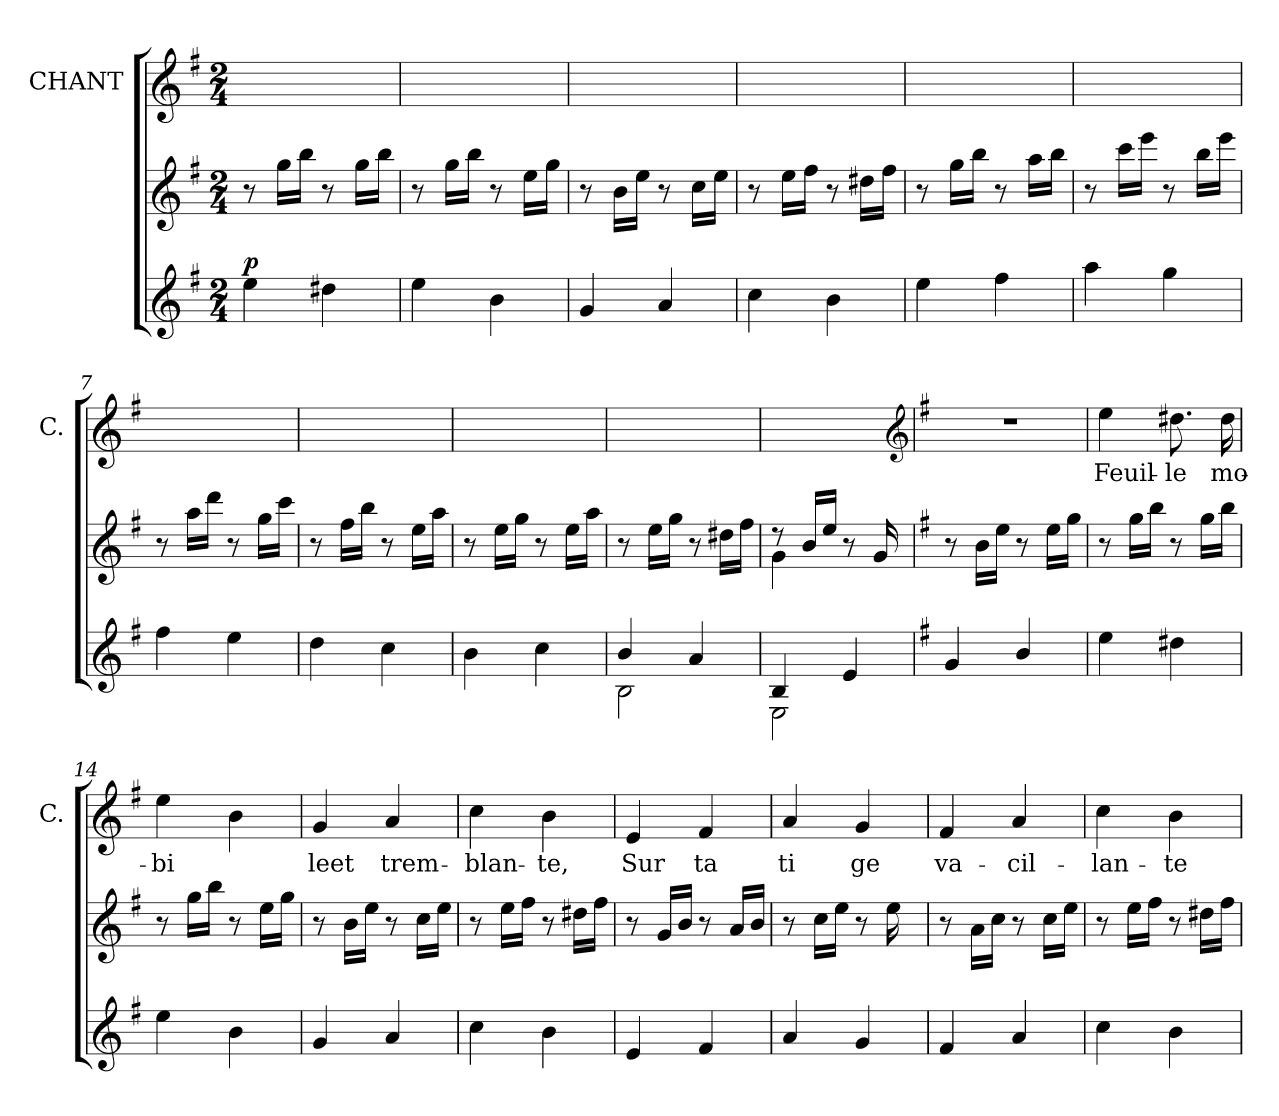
**kern	**dynam	**kern	**kern	**text
*part3	*part3	*part2	*part1	*part1
*staff3	*staff3	*staff2	*staff1	*staff1
*	*	*	*I"CHANT	*
*	*	*	*I'C.	*
*clefG2	*	*clefG2	*clefG2	*
*k[f#]	*	*k[f#]	*k[f#]	*
*M2/4	*	*M2/4	*M2/4	*
=1	=1	=1	=1	=1
!	!LO:DY:a	!	!	!
4eei\	p	8r	2ryy	.
.	.	16ggj\LL	.	.
.	.	16bbj\JJ	.	.
4dd#Xi\	.	8r	.	.
.	.	16ggj\LL	.	.
.	.	16bbj\JJ	.	.
=2	=2	=2	=2	=2
4eei\	.	8r	2ryy	.
.	.	16ggj\LL	.	.
.	.	16bbj\JJ	.	.
4bi\	.	8r	.	.
.	.	16eej\LL	.	.
.	.	16ggj\JJ	.	.
=3	=3	=3	=3	=3
4gi/	.	8r	2ryy	.
.	.	16bj\LL	.	.
.	.	16eej\JJ	.	.
4ai/	.	8r	.	.
.	.	16ccj\LL	.	.
.	.	16eej\JJ	.	.
=4	=4	=4	=4	=4
4cci\	.	8r	2ryy	.
.	.	16eej\LL	.	.
.	.	16ff#j\JJ	.	.
4bi\	.	8r	.	.
.	.	16dd#Xj\LL	.	.
.	.	16ff#j\JJ	.	.
=5	=5	=5	=5	=5
4eei\	.	8r	2ryy	.
.	.	16ggj\LL	.	.
.	.	16bbj\JJ	.	.
4ff#i\	.	8r	.	.
.	.	16aaj\LL	.	.
.	.	16bbj\JJ	.	.
!!LO:LB:g=z
=6	=6	=6	=6	=6
4aai\	.	8r	2ryy	.
.	.	16cccj\LL	.	.
.	.	16eeej\JJ	.	.
4ggi\	.	8r	.	.
.	.	16bbj\LL	.	.
.	.	16eeej\JJ	.	.
=7	=7	=7	=7	=7
4ff#i\	.	8r	2ryy	.
.	.	16aaj\LL	.	.
.	.	16dddj\JJ	.	.
4eei\	.	8r	.	.
.	.	16ggj\LL	.	.
.	.	16cccj\JJ	.	.
=8	=8	=8	=8	=8
4ddi\	.	8r	2ryy	.
.	.	16ff#j\LL	.	.
.	.	16bbj\JJ	.	.
4cci\	.	8r	.	.
.	.	16eej\LL	.	.
.	.	16aaj\JJ	.	.
=9	=9	=9	=9	=9
4bi\	.	8r	2ryy	.
.	.	16eej\LL	.	.
.	.	16ggj\JJ	.	.
4cci\	.	8r	.	.
.	.	16eej\LL	.	.
.	.	16aaj\JJ	.	.
=10	=10	=10	=10	=10
*^	*	*	*	*
4bi/	2BZ\	.	8r	2ryy	.
.	.	.	16eej\LL	.	.
.	.	.	16ggj\JJ	.	.
4ai/	.	.	8r	.	.
.	.	.	16dd#Xj\LL	.	.
.	.	.	16ff#j\JJ	.	.
=11	=11	=11	=11	=11	=11
*	*	*	*^	*	*
4Bi/	2EV\	.	8r	4gZ\	2ryy	.
.	.	.	16bj/LL	.	.	.
.	.	.	16eej/JJ	.	.	.
4ei/	.	.	8r	4ryy	.	.
.	.	.	16gj/	.	.	.
.	.	.	16ryy	.	.	.
*v	*v	*	*	*	*	*
*	*	*v	*v	*	*
*	*	*	*clefG2	*
!!LO:LB:g=z
=12	=12	=12	=12	=12
*k[f#]	*	*k[f#]	*k[f#]	*
4gi/	.	8r	2r	.
.	.	16bj\LL	.	.
.	.	16eej\JJ	.	.
4bi/	.	8r	.	.
.	.	16eej\LL	.	.
.	.	16ggj\JJ	.	.
=13	=13	=13	=13	=13
4eei\	.	8r	4eej\	Feuil-
.	.	16ggj\LL	.	.
.	.	16bbj\JJ	.	.
4dd#Xi\	.	8r	8.dd#Xj\	le
.	.	16ggj\LL	.	.
.	.	16bbj\JJ	16dd#j\	mo-
=14	=14	=14	=14	=14
4eei\	.	8r	4eej\	bi
.	.	16ggj\LL	.	.
.	.	16bbj\JJ	.	.
4bi\	.	8r	4bj\	--
.	.	16eej\LL	.	.
.	.	16ggj\JJ	.	.
=15	=15	=15	=15	=15
4gi/	.	8r	4gj/	leet
.	.	16bj\LL	.	.
.	.	16eej\JJ	.	.
4ai/	.	8r	4aj/	trem-
.	.	16ccj\LL	.	.
.	.	16eej\JJ	.	.
=16	=16	=16	=16	=16
4cci\	.	8r	4ccj\	blan-
.	.	16eej\LL	.	.
.	.	16ff#j\JJ	.	.
4bi\	.	8r	4bj\	te,
.	.	16dd#Xj\LL	.	.
.	.	16ff#j\JJ	.	.
=17	=17	=17	=17	=17
4ei/	.	8r	4ej/	Sur
.	.	16gj/LL	.	.
.	.	16bj/JJ	.	.
4f#i/	.	8r	4f#j/	ta
.	.	16aj/LL	.	.
.	.	16bj/JJ	.	.
!!LO:LB:g=z
=18	=18	=18	=18	=18
4ai/	.	8r	4aj/	ti
.	.	16ccj\LL	.	.
.	.	16eej\JJ	.	.
4gi/	.	8r	4gj/	ge
.	.	16eej\	.	.
.	.	16ryy	.	.
=19	=19	=19	=19	=19
4f#i/	.	8r	4f#j/	va-
.	.	16aj\LL	.	.
.	.	16ccj\JJ	.	.
4ai/	.	8r	4aj/	cil-
.	.	16ccj\LL	.	.
.	.	16eej\JJ	.	.
=20	=20	=20	=20	=20
4cci\	.	8r	4ccj\	lan-
.	.	16eej\LL	.	.
.	.	16ff#j\JJ	.	.
4bi\	.	8r	4bj\	te
.	.	16dd#Xj\LL	.	.
.	.	16ff#j\JJ	.	.
=	=	=	=	=
*-	*-	*-	*-	*-
